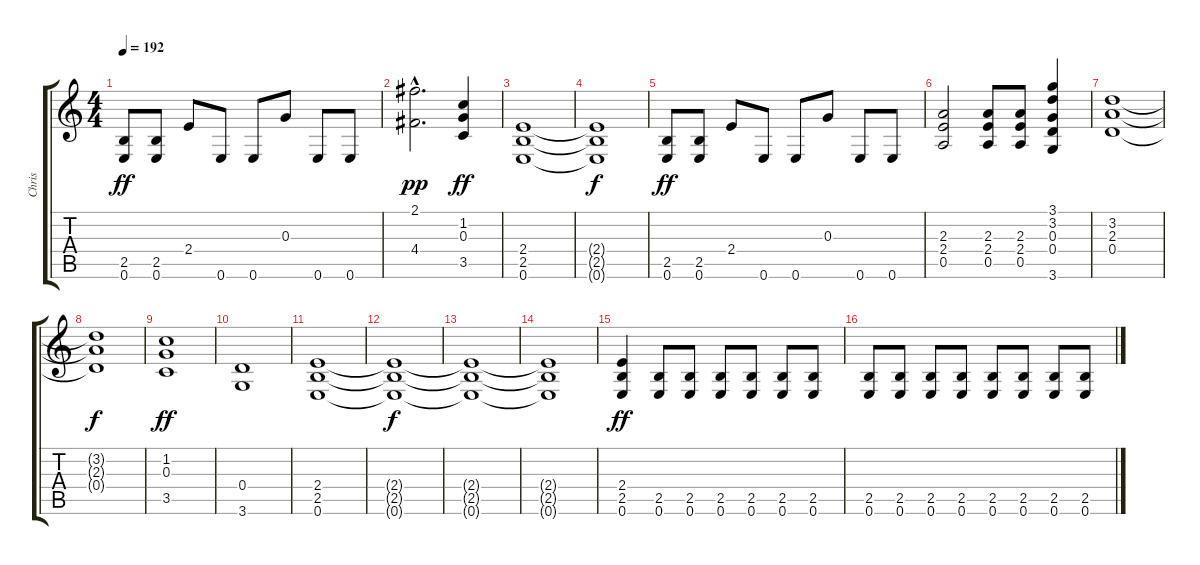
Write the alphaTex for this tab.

\track ("Chris" "Chris") {instrument distortionguitar}
\staff {score tabs}
\tuning (E4 B3 G3 D3 A2 E2) {hide}
\ts (4 4)
\tempo 192
\clef g2
\ks c
(2.5 0.6).8{dy ff} (2.5 0.6).8 2.4.8 0.6.8 0.6.8 0.3.8 0.6.8 0.6.8 |
(2.1{hac} 4.4{hac}).2{d dy pp} (1.2 0.3 3.5).4{dy ff} |
(2.4 2.5 0.6).1 |
(2.4{t} 2.5{t} 0.6{t}).1{dy f} |
(2.5 0.6).8{dy ff} (2.5 0.6).8 2.4.8 0.6.8 0.6.8 0.3.8 0.6.8 0.6.8 |
(2.3 2.4 0.5).2 (2.3 2.4 0.5).8 (2.3 2.4 0.5).8 (3.1 3.2 0.3 0.4 3.6).4 |
(3.2 2.3 0.4).1 |
(3.2{t} 2.3{t} 0.4{t}).1{dy f} |
(1.2 0.3 3.5).1{dy ff} |
(0.4 3.6).1 |
(2.4 2.5 0.6).1 |
(2.4{t} 2.5{t} 0.6{t}).1{dy f} |
(2.4{t} 2.5{t} 0.6{t}).1 |
(2.4{t} 2.5{t} 0.6{t}).1 |
(2.4 2.5 0.6).4{dy ff} (2.5 0.6).8 (2.5 0.6).8 (2.5 0.6).8 (2.5 0.6).8 (2.5 0.6).8 (2.5 0.6).8 |
(2.5 0.6).8 (2.5 0.6).8 (2.5 0.6).8 (2.5 0.6).8 (2.5 0.6).8 (2.5 0.6).8 (2.5 0.6).8 (2.5 0.6).8
